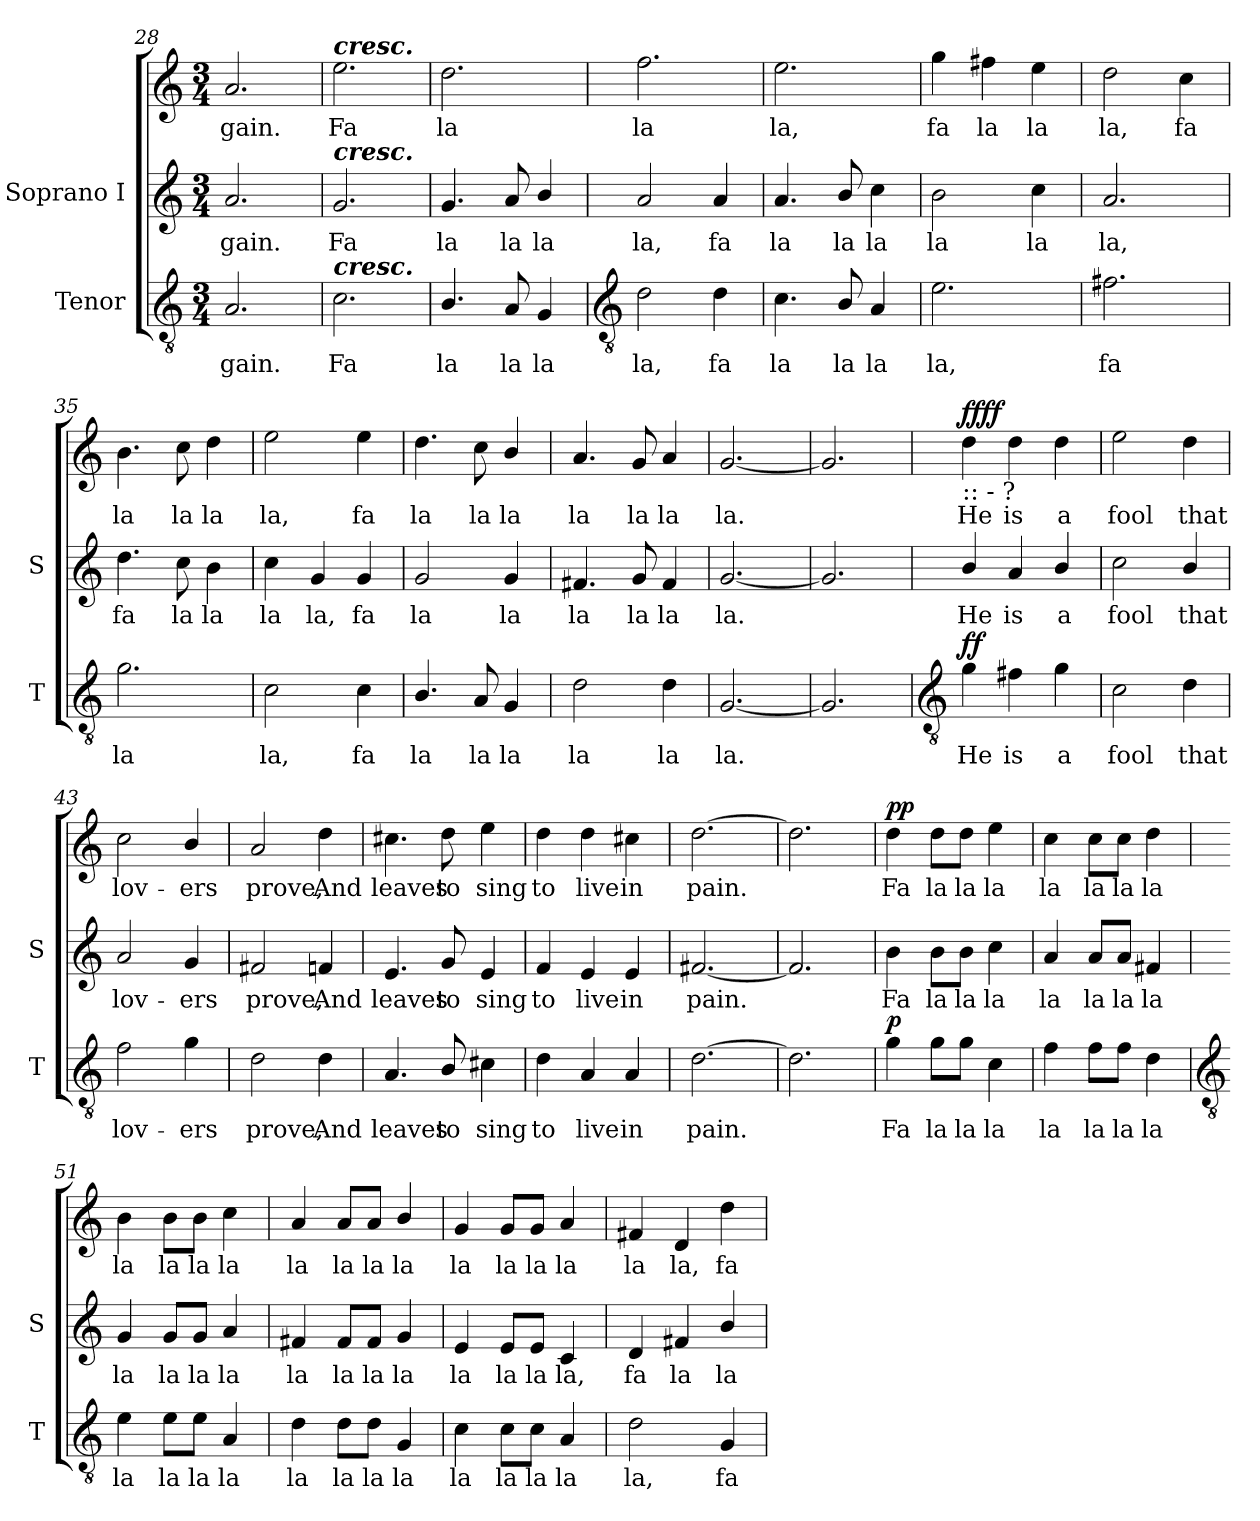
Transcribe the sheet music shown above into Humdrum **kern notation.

**kern	**text	**dynam	**kern	**text	**kern	**text	**dynam
*part2	*part2	*part2	*part1	*part1	*part1	*part1	*part1
*staff3	*staff3	*staff3	*staff2	*staff2	*staff1	*staff1	*staff1/2
*I"Tenor	*	*	*I"Soprano I	*	*	*	*
*I'T	*	*	*I'S	*	*	*	*
*clefGv2	*	*	*clefG2	*	*clefG2	*	*
*k[]	*	*	*k[]	*	*k[]	*	*
*C:	*	*	*C:	*	*C:	*	*
*M3/4	*	*	*M3/4	*	*M3/4	*	*
=28	=28	=28	=28	=28	=28	=28	=28
!	!LO:LY:b	!	!	!LO:LY:b	!	!LO:LY:b	!
2.A	-gain.	.	2.a	gain.	2.a	-gain.	.
=29	=29	=29	=29	=29	=29	=29	=29
!	!	!	!	!	!LO:TX:a:Bi:t=cresc.	!	!
!	!	!	!LO:TX:a:Bi:t=cresc.	!	!	!	!
!LO:TX:a:Bi:t=cresc.	!	!	!	!	!	!	!
!	!LO:LY:b	!	!	!LO:LY:b	!	!LO:LY:b	!
2.c	Fa	.	2.g	Fa	2.ee	Fa	.
=30	=30	=30	=30	=30	=30	=30	=30
!	!LO:LY:b	!	!	!LO:LY:b	!	!LO:LY:b	!
4.B/	la	.	4.g	la	2.dd	la	.
!	!LO:LY:b	!	!	!LO:LY:b	!	!	!
8A	la	.	8a	la	.	.	.
!	!LO:LY:b	!	!	!LO:LY:b	!	!	!
4G	la	.	4b/	la	.	.	.
!!LO:LB:g=z
=31	=31	=31	=31	=31	=31	=31	=31
*clefGv2	*	*	*	*	*	*	*
!	!LO:LY:b	!	!	!LO:LY:b	!	!LO:LY:b	!
2d	la,	.	2a	la,	2.ff	la	.
!	!LO:LY:b	!	!	!LO:LY:b	!	!	!
4d	fa	.	4a	fa	.	.	.
=32	=32	=32	=32	=32	=32	=32	=32
!	!LO:LY:b	!	!	!LO:LY:b	!	!LO:LY:b	!
4.c	la	.	4.a	la	2.ee	la,	.
!	!LO:LY:b	!	!	!LO:LY:b	!	!	!
8B/	la	.	8b/	la	.	.	.
!	!LO:LY:b	!	!	!LO:LY:b	!	!	!
4A	la	.	4cc	la	.	.	.
=33	=33	=33	=33	=33	=33	=33	=33
!	!LO:LY:b	!	!	!LO:LY:b	!	!LO:LY:b	!
2.e	la,	.	2b	la	4gg	fa	.
!	!	!	!	!	!	!LO:LY:b	!
.	.	.	.	.	4ff#X	la	.
!	!	!	!	!LO:LY:b	!	!LO:LY:b	!
.	.	.	4cc	la	4ee	la	.
=34	=34	=34	=34	=34	=34	=34	=34
!	!LO:LY:b	!	!	!LO:LY:b	!	!LO:LY:b	!
2.f#X	fa	.	2.a	la,	2dd	la,	.
!	!	!	!	!	!	!LO:LY:b	!
.	.	.	.	.	4cc	fa	.
=35	=35	=35	=35	=35	=35	=35	=35
!	!LO:LY:b	!	!	!LO:LY:b	!	!LO:LY:b	!
2.g	la	.	4.dd	fa	4.b	la	.
!	!	!	!	!LO:LY:b	!	!LO:LY:b	!
.	.	.	8cc	la	8cc	la	.
!	!	!	!	!LO:LY:b	!	!LO:LY:b	!
.	.	.	4b	la	4dd	la	.
=36	=36	=36	=36	=36	=36	=36	=36
!	!LO:LY:b	!	!	!LO:LY:b	!	!LO:LY:b	!
2c	la,	.	4cc	la	2ee	la,	.
!	!	!	!	!LO:LY:b	!	!	!
.	.	.	4g	la,	.	.	.
!	!LO:LY:b	!	!	!LO:LY:b	!	!LO:LY:b	!
4c	fa	.	4g	fa	4ee	fa	.
=37	=37	=37	=37	=37	=37	=37	=37
!	!LO:LY:b	!	!	!LO:LY:b	!	!LO:LY:b	!
4.B/	la	.	2g	la	4.dd	la	.
!	!LO:LY:b	!	!	!	!	!LO:LY:b	!
8A	la	.	.	.	8cc	la	.
!	!LO:LY:b	!	!	!LO:LY:b	!	!LO:LY:b	!
4G	la	.	4g	la	4b/	la	.
=38	=38	=38	=38	=38	=38	=38	=38
!	!LO:LY:b	!	!	!LO:LY:b	!	!LO:LY:b	!
2d	la	.	4.f#X	la	4.a	la	.
!	!	!	!	!LO:LY:b	!	!LO:LY:b	!
.	.	.	8g	la	8g	la	.
!	!LO:LY:b	!	!	!LO:LY:b	!	!LO:LY:b	!
4d	la	.	4f#	la	4a	la	.
=39	=39	=39	=39	=39	=39	=39	=39
!	!LO:LY:b	!	!	!LO:LY:b	!	!LO:LY:b	!
[2.G	la.	.	[2.g	la.	[2.g	la.	.
=40	=40	=40	=40	=40	=40	=40	=40
2.G]	.	.	2.g]	.	2.g]	.	.
!!LO:LB:g=z
=41	=41	=41	=41	=41	=41	=41	=41
*clefGv2	*	*	*	*	*	*	*
!	!	!	!	!	!LO:TX:b:t=&colon;&colon;      -    ?	!	!
!	!LO:LY:b	!LO:DY:b	!	!LO:LY:b	!	!LO:LY:b	!LO:DY:b=2
!	!	!	!	!	!	!	!LO:DY:n=1:b
4g	He	ff	4b/	He	4dd	He	ff ff
!	!LO:LY:b	!	!	!LO:LY:b	!	!LO:LY:b	!
4f#X	is	.	4a	is	4dd	is	.
!	!LO:LY:b	!	!	!LO:LY:b	!	!LO:LY:b	!
4g	a	.	4b/	a	4dd	a	.
=42	=42	=42	=42	=42	=42	=42	=42
!	!LO:LY:b	!	!	!LO:LY:b	!	!LO:LY:b	!
2c	fool	.	2cc	fool	2ee	fool	.
!	!LO:LY:b	!	!	!LO:LY:b	!	!LO:LY:b	!
4d	that	.	4b/	that	4dd	that	.
=43	=43	=43	=43	=43	=43	=43	=43
!	!LO:LY:b	!	!	!LO:LY:b	!	!LO:LY:b	!
2f	lov-	.	2a	lov-	2cc	lov-	.
!	!LO:LY:b	!	!	!LO:LY:b	!	!LO:LY:b	!
4g	-ers	.	4g	-ers	4b/	-ers	.
=44	=44	=44	=44	=44	=44	=44	=44
!	!LO:LY:b	!	!	!LO:LY:b	!	!LO:LY:b	!
2d	prove,	.	2f#X	prove,	2a	prove,	.
!	!LO:LY:b	!	!	!LO:LY:b	!	!LO:LY:b	!
4d	And	.	4fn	And	4dd	And	.
=45	=45	=45	=45	=45	=45	=45	=45
!	!LO:LY:b	!	!	!LO:LY:b	!	!LO:LY:b	!
4.A	leaves	.	4.e	leaves	4.cc#X	leaves	.
!	!LO:LY:b	!	!	!LO:LY:b	!	!LO:LY:b	!
8B/	to	.	8g	to	8dd	to	.
!	!LO:LY:b	!	!	!LO:LY:b	!	!LO:LY:b	!
4c#X	sing	.	4e	sing	4ee	sing	.
=46	=46	=46	=46	=46	=46	=46	=46
!	!LO:LY:b	!	!	!LO:LY:b	!	!LO:LY:b	!
4d	to	.	4f	to	4dd	to	.
!	!LO:LY:b	!	!	!LO:LY:b	!	!LO:LY:b	!
4A	live	.	4e	live	4dd	live	.
!	!LO:LY:b	!	!	!LO:LY:b	!	!LO:LY:b	!
4A	in	.	4e	in	4cc#X	in	.
=47	=47	=47	=47	=47	=47	=47	=47
!	!LO:LY:b	!	!	!LO:LY:b	!	!LO:LY:b	!
[2.d	pain.	.	[2.f#X	pain.	[2.dd	pain.	.
=48	=48	=48	=48	=48	=48	=48	=48
2.d]	.	.	2.f#]	.	2.dd]	.	.
=49	=49	=49	=49	=49	=49	=49	=49
!	!LO:LY:b	!LO:DY:b	!	!LO:LY:b	!	!LO:LY:b	!LO:DY:b=2
!	!	!	!	!	!	!	!LO:DY:n=1:b
4g	Fa	p	4b	Fa	4dd	Fa	p p
!	!LO:LY:b	!	!	!LO:LY:b	!	!LO:LY:b	!
8g\L	la	.	8b\L	la	8dd\L	la	.
!	!LO:LY:b	!	!	!LO:LY:b	!	!LO:LY:b	!
8g\J	la	.	8b\J	la	8dd\J	la	.
!	!LO:LY:b	!	!	!LO:LY:b	!	!LO:LY:b	!
4c	la	.	4cc	la	4ee	la	.
=50	=50	=50	=50	=50	=50	=50	=50
!	!LO:LY:b	!	!	!LO:LY:b	!	!LO:LY:b	!
4f	la	.	4a	la	4cc	la	.
!	!LO:LY:b	!	!	!LO:LY:b	!	!LO:LY:b	!
8f\L	la	.	8a/L	la	8cc\L	la	.
!	!LO:LY:b	!	!	!LO:LY:b	!	!LO:LY:b	!
8f\J	la	.	8a/J	la	8cc\J	la	.
!	!LO:LY:b	!	!	!LO:LY:b	!	!LO:LY:b	!
4d	la	.	4f#X	la	4dd	la	.
!!LO:LB:g=z
=51	=51	=51	=51	=51	=51	=51	=51
*clefGv2	*	*	*	*	*	*	*
!	!LO:LY:b	!	!	!LO:LY:b	!	!LO:LY:b	!
4e	la	.	4g	la	4b	la	.
!	!LO:LY:b	!	!	!LO:LY:b	!	!LO:LY:b	!
8e\L	la	.	8g/L	la	8b\L	la	.
!	!LO:LY:b	!	!	!LO:LY:b	!	!LO:LY:b	!
8e\J	la	.	8g/J	la	8b\J	la	.
!	!LO:LY:b	!	!	!LO:LY:b	!	!LO:LY:b	!
4A	la	.	4a	la	4cc	la	.
=52	=52	=52	=52	=52	=52	=52	=52
!	!LO:LY:b	!	!	!LO:LY:b	!	!LO:LY:b	!
4d	la	.	4f#X	la	4a	la	.
!	!LO:LY:b	!	!	!LO:LY:b	!	!LO:LY:b	!
8d\L	la	.	8f#/L	la	8a/L	la	.
!	!LO:LY:b	!	!	!LO:LY:b	!	!LO:LY:b	!
8d\J	la	.	8f#/J	la	8a/J	la	.
!	!LO:LY:b	!	!	!LO:LY:b	!	!LO:LY:b	!
4G	la	.	4g	la	4b/	la	.
=53	=53	=53	=53	=53	=53	=53	=53
!	!LO:LY:b	!	!	!LO:LY:b	!	!LO:LY:b	!
4c	la	.	4e	la	4g	la	.
!	!LO:LY:b	!	!	!LO:LY:b	!	!LO:LY:b	!
8c\L	la	.	8e/L	la	8g/L	la	.
!	!LO:LY:b	!	!	!LO:LY:b	!	!LO:LY:b	!
8c\J	la	.	8e/J	la	8g/J	la	.
!	!LO:LY:b	!	!	!LO:LY:b	!	!LO:LY:b	!
4A	la	.	4c	la,	4a	la	.
=54	=54	=54	=54	=54	=54	=54	=54
!	!LO:LY:b	!	!	!LO:LY:b	!	!LO:LY:b	!
2d	la,	.	4d	fa	4f#X	la	.
!	!	!	!	!LO:LY:b	!	!LO:LY:b	!
.	.	.	4f#X	la	4d	la,	.
!	!LO:LY:b	!	!	!LO:LY:b	!	!LO:LY:b	!
4G	fa	.	4b/	la	4dd	fa	.
=	=	=	=	=	=	=	=
*-	*-	*-	*-	*-	*-	*-	*-
